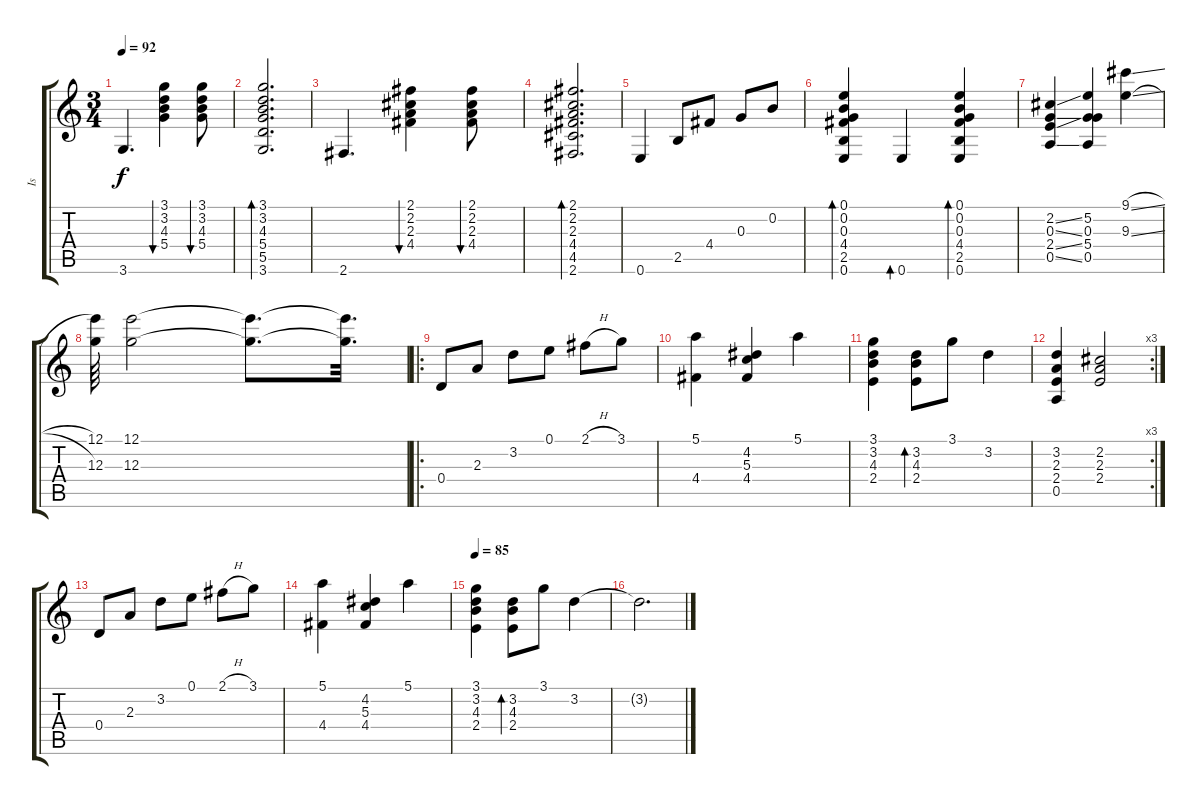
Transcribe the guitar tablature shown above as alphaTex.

\track ("Is" "Is") {instrument acousticguitarnylon}
\staff {score tabs}
\tuning (E4 B3 G3 D3 A2 E2) {hide}
\ts (3 4)
\tempo 92
\clef g2
\ks c
3.6.4{d dy f} (3.1 3.2 4.3 5.4).4{bu 60} (3.1 3.2 4.3 5.4).8{bu 60} |
(3.1 3.2 4.3 5.4 5.5 3.6).2{d bd 60} |
2.6.4{d} (2.1 2.2 2.3 4.4).4{bu 60} (2.1 2.2 2.3 4.4).8{bu 60} |
(2.1 2.2 2.3 4.4 4.5 2.6).2{d bd 60} |
0.6.4 2.5.8 4.4.8 0.3.8 0.2.8 |
(0.1 0.2 0.3 4.4 2.5 0.6).4{bd 60} 0.6.4{bd 60} (0.1 0.2 0.3 4.4 2.5 0.6).4{bd 60} |
(2.2{ss} 0.3{ss} 2.4{ss} 0.5{ss}).4 (5.2 0.3 5.4 0.5).4 (9.1{sl} 9.3{sl}).4 |
(12.1 12.3).64 (12.1 12.3).2 (12.1{t} 12.3{t}).8{d} (12.1{t} 12.3{t}).32{d} |
\ro
0.4.8 2.3.8 3.2.8 0.1.8 2.1{h}.8 3.1.8 |
(5.1 4.4).4 (4.2 5.3 4.4).4 5.1.4 |
(3.1 3.2 4.3 2.4).4 (3.2 4.3 2.4).8{bd 60} 3.1.8 3.2.4 |
\rc 3
(3.2 2.3 2.4 0.5).4 (2.2 2.3 2.4).2 |
0.4.8 2.3.8 3.2.8 0.1.8 2.1{h}.8 3.1.8 |
(5.1 4.4).4 (4.2 5.3 4.4).4 5.1.4 |
\tempo 85
(3.1 3.2 4.3 2.4).4 (3.2 4.3 2.4).8{bd 60} 3.1.8 3.2.4 |
3.2{t}.2{d}
